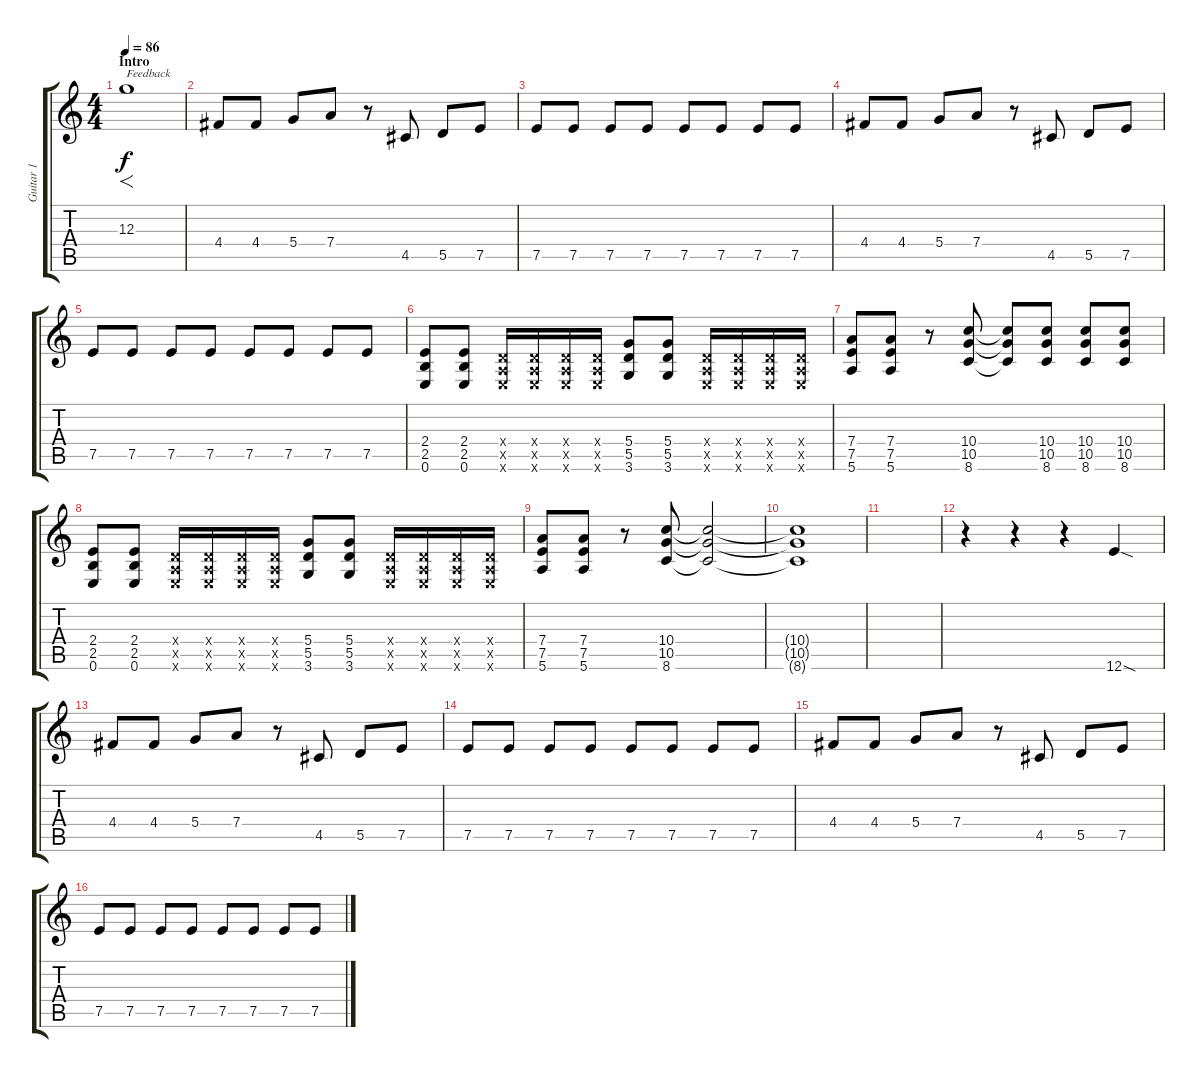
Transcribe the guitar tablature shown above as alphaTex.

\track ("Guitar 1" "Guitar 1") {instrument distortionguitar}
\staff {score tabs}
\tuning (E4 B3 G3 D3 A2 E2) {hide}
\ts (4 4)
\section ("" "Intro")
\tempo 86
\clef g2
\ks c
12.3.1{f txt "Feedback" dy f instrument distortionguitar} |
4.4.8 4.4.8 5.4.8 7.4.8 r.8 4.5.8 5.5.8 7.5.8 |
7.5.8 7.5.8 7.5.8 7.5.8 7.5.8 7.5.8 7.5.8 7.5.8 |
4.4.8 4.4.8 5.4.8 7.4.8 r.8 4.5.8 5.5.8 7.5.8 |
7.5.8 7.5.8 7.5.8 7.5.8 7.5.8 7.5.8 7.5.8 7.5.8 |
(2.4 2.5 0.6).8 (2.4 2.5 0.6).8 (0.4{x} 0.5{x} 0.6{x}).16 (0.4{x} 0.5{x} 0.6{x}).16 (0.4{x} 0.5{x} 0.6{x}).16 (0.4{x} 0.5{x} 0.6{x}).16 (5.4 5.5 3.6).8 (5.4 5.5 3.6).8 (0.4{x} 0.5{x} 0.6{x}).16 (0.4{x} 0.5{x} 0.6{x}).16 (0.4{x} 0.5{x} 0.6{x}).16 (0.4{x} 0.5{x} 0.6{x}).16 |
(7.4 7.5 5.6).8 (7.4 7.5 5.6).8 r.8 (10.4 10.5 8.6).8 (10.4{t} 10.5{t} 8.6{t}).8 (10.4 10.5 8.6).8 (10.4 10.5 8.6).8 (10.4 10.5 8.6).8 |
(2.4 2.5 0.6).8 (2.4 2.5 0.6).8 (0.4{x} 0.5{x} 0.6{x}).16 (0.4{x} 0.5{x} 0.6{x}).16 (0.4{x} 0.5{x} 0.6{x}).16 (0.4{x} 0.5{x} 0.6{x}).16 (5.4 5.5 3.6).8 (5.4 5.5 3.6).8 (0.4{x} 0.5{x} 0.6{x}).16 (0.4{x} 0.5{x} 0.6{x}).16 (0.4{x} 0.5{x} 0.6{x}).16 (0.4{x} 0.5{x} 0.6{x}).16 |
(7.4 7.5 5.6).8 (7.4 7.5 5.6).8 r.8 (10.4 10.5 8.6).8 (10.4{t} 10.5{t} 8.6{t}).2 |
(10.4{t} 10.5{t} 8.6{t}).1 |
|
r.4 r.4 r.4 12.6{sod}.4 |
4.4.8 4.4.8 5.4.8 7.4.8 r.8 4.5.8 5.5.8 7.5.8 |
7.5.8 7.5.8 7.5.8 7.5.8 7.5.8 7.5.8 7.5.8 7.5.8 |
4.4.8 4.4.8 5.4.8 7.4.8 r.8 4.5.8 5.5.8 7.5.8 |
7.5.8 7.5.8 7.5.8 7.5.8 7.5.8 7.5.8 7.5.8 7.5.8
